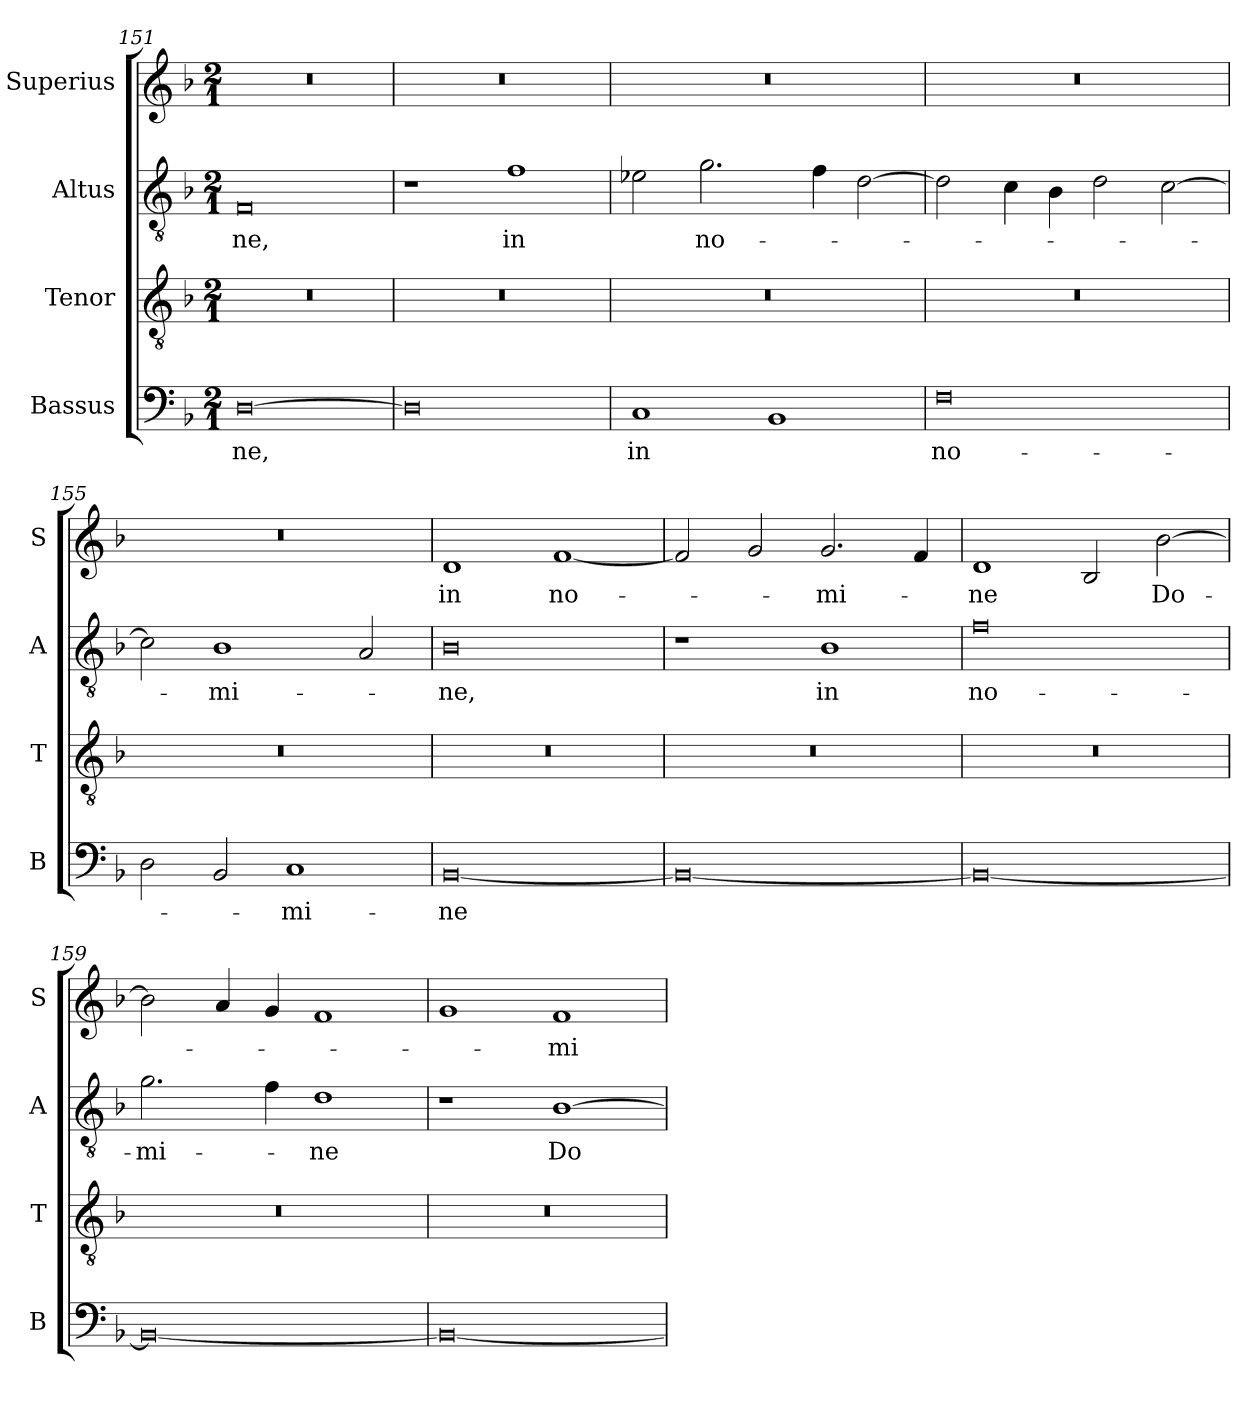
**kern	**text	**kern	**kern	**text	**kern	**text
*part4	*part4	*part3	*part2	*part2	*part1	*part1
*staff4	*staff4	*staff3	*staff2	*staff2	*staff1	*staff1
*I"Bassus	*	*I"Tenor	*I"Altus	*	*I"Superius	*
*I'B	*	*I'T	*I'A	*	*I'S	*
*clefF4	*	*clefGv2	*clefGv2	*	*clefG2	*
*k[b-]	*	*k[b-]	*k[b-]	*	*k[b-]	*
*M2/1	*	*M2/1	*M2/1	*	*M2/1	*
=151	=151	=151	=151	=151	=151	=151
!	!LO:LY:i	!	!	!LO:LY:i	!	!
[0D	-ne,	0r	0F	-ne,	0r	.
=152	=152	=152	=152	=152	=152	=152
0D]	.	0r	1r	.	0r	.
!	!	!	!	!LO:LY:i	!	!
.	.	.	1f	in	.	.
=153	=153	=153	=153	=153	=153	=153
!	!LO:LY:i	!	!	!	!	!
1C	in	0r	2e-X	.	0r	.
.	.	.	2.g	no-	.	.
1BB-	.	.	.	.	.	.
.	.	.	4f	.	.	.
.	.	.	[2d	.	.	.
=154	=154	=154	=154	=154	=154	=154
!	!LO:LY:i	!	!	!	!	!
0F	no-	0r	2d]	.	0r	.
.	.	.	4c	.	.	.
.	.	.	4B-	.	.	.
.	.	.	2d	.	.	.
.	.	.	[2c	.	.	.
=155	=155	=155	=155	=155	=155	=155
2D	.	0r	2c]	.	0r	.
2BB-	.	.	1B-	-mi-	.	.
!	!LO:LY:i	!	!	!	!	!
1C	-mi-	.	.	.	.	.
.	.	.	2A	.	.	.
=156	=156	=156	=156	=156	=156	=156
!	!LO:LY:i	!	!	!	!	!
[0BB-	-ne	0r	0B-	-ne,	1d	in
.	.	.	.	.	[1f	no-
=157	=157	=157	=157	=157	=157	=157
0BB-_	.	0r	1r	.	2f]	.
.	.	.	.	.	2g	.
!	!	!	!	!LO:LY:i	!	!
.	.	.	1B-	in	2.g	-mi-
.	.	.	.	.	4f	.
=158	=158	=158	=158	=158	=158	=158
!	!	!	!	!LO:LY:i	!	!
0BB-_	.	0r	0f	no-	1d	-ne
.	.	.	.	.	2B-	.
!	!	!	!	!	!	!LO:LY:i
.	.	.	.	.	[2b-	Do-
=159	=159	=159	=159	=159	=159	=159
!	!	!	!	!LO:LY:i	!	!
0BB-_	.	0r	2.g	-mi-	2b-]	.
.	.	.	.	.	4a	.
.	.	.	4f	.	4g	.
!	!	!	!	!LO:LY:i	!	!
.	.	.	1d	-ne	1f	.
=160	=160	=160	=160	=160	=160	=160
0BB-_	.	0r	1r	.	1g	.
!	!	!	!	!	!	!LO:LY:i
.	.	.	[1B-	Do-	1f	-mi-
=	=	=	=	=	=	=
*-	*-	*-	*-	*-	*-	*-
